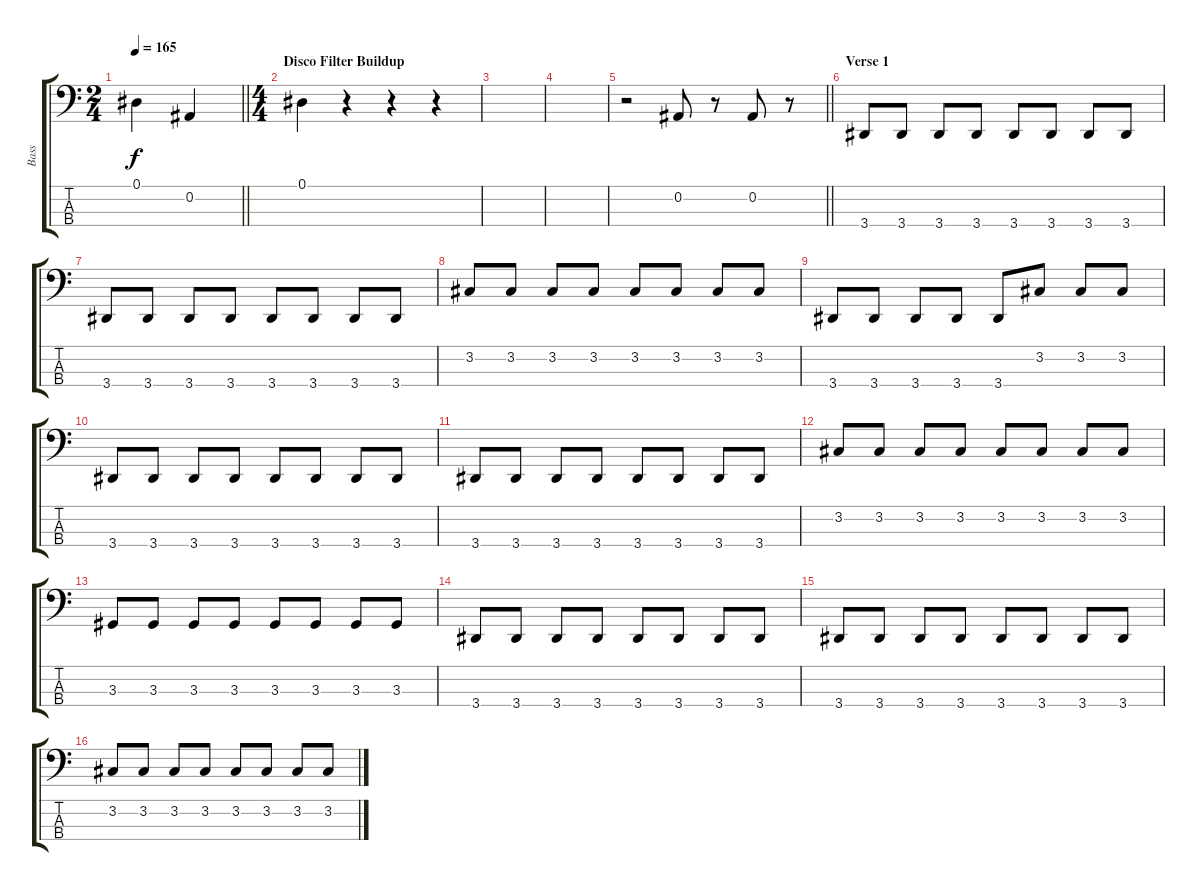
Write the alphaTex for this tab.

\track ("Bass" "Bass") {instrument electricbasspick}
\staff {score tabs}
\tuning (Eb2 Bb1 F1 C1) {hide}
\ts (2 4)
\tempo 165
\clef f4
\barLineRight lightlight
\ks c
0.1.4{dy f} 0.2.4 |
\ts (4 4)
\section ("" "Disco Filter Buildup")
0.1.4 r.4 r.4 r.4 |
|
|
\barLineRight lightlight
r.2 0.2.8 r.8 0.2.8 r.8 |
\section ("" "Verse 1")
3.4.8 3.4.8 3.4.8 3.4.8 3.4.8 3.4.8 3.4.8 3.4.8 |
3.4.8 3.4.8 3.4.8 3.4.8 3.4.8 3.4.8 3.4.8 3.4.8 |
3.2.8 3.2.8 3.2.8 3.2.8 3.2.8 3.2.8 3.2.8 3.2.8 |
3.4.8 3.4.8 3.4.8 3.4.8 3.4.8 3.2.8 3.2.8 3.2.8 |
3.4.8 3.4.8 3.4.8 3.4.8 3.4.8 3.4.8 3.4.8 3.4.8 |
3.4.8 3.4.8 3.4.8 3.4.8 3.4.8 3.4.8 3.4.8 3.4.8 |
3.2.8 3.2.8 3.2.8 3.2.8 3.2.8 3.2.8 3.2.8 3.2.8 |
3.3.8 3.3.8 3.3.8 3.3.8 3.3.8 3.3.8 3.3.8 3.3.8 |
3.4.8 3.4.8 3.4.8 3.4.8 3.4.8 3.4.8 3.4.8 3.4.8 |
3.4.8 3.4.8 3.4.8 3.4.8 3.4.8 3.4.8 3.4.8 3.4.8 |
3.2.8 3.2.8 3.2.8 3.2.8 3.2.8 3.2.8 3.2.8 3.2.8
